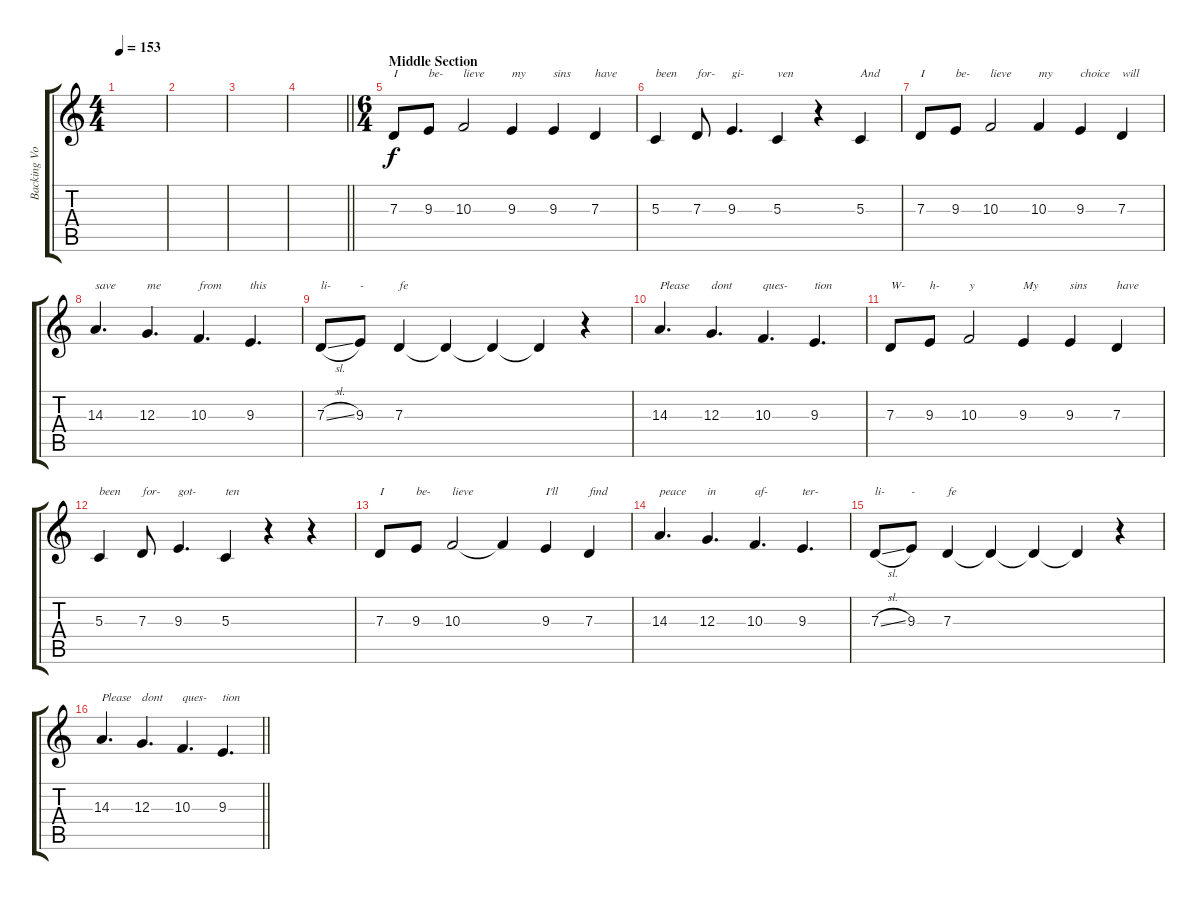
\track ("Backing Vocals" "Backing Vo") {instrument clarinet}
\staff {score tabs}
\tuning (E4 B3 G3 D3 A2 D2) {hide}
\ts (4 4)
\tempo 153
\clef g2
\ks c
|
|
|
\barLineRight lightlight
|
\ts (6 4)
\section ("" "Middle Section")
7.3.8{txt "I"} 9.3.8{txt "be-"} 10.3.2{txt "lieve"} 9.3.4{txt "my"} 9.3.4{txt "sins"} 7.3.4{txt "have"} |
5.3.4{txt "been"} 7.3.8{txt "for-"} 9.3.4{d txt "gi-"} 5.3.4{txt "ven"} r.4 5.3.4{txt "And"} |
7.3.8{txt "I"} 9.3.8{txt "be-"} 10.3.2{txt "lieve"} 10.3.4{txt "my"} 9.3.4{txt "choice"} 7.3.4{txt "will"} |
14.3.4{d txt "save"} 12.3.4{d txt "me"} 10.3.4{d txt "from"} 9.3.4{d txt "this"} |
7.3{sl}.8{txt "li-"} 9.3.8{txt "-"} 7.3.4{txt "fe"} 7.3{t}.4 7.3{t}.4 7.3{t}.4 r.4 |
14.3.4{d txt "Please"} 12.3.4{d txt "dont"} 10.3.4{d txt "ques-"} 9.3.4{d txt "tion"} |
7.3.8{txt "W-"} 9.3.8{txt "h-"} 10.3.2{txt "y"} 9.3.4{txt "My"} 9.3.4{txt "sins"} 7.3.4{txt "have"} |
5.3.4{txt "been"} 7.3.8{txt "for-"} 9.3.4{d txt "got-"} 5.3.4{txt "ten"} r.4 r.4 |
7.3.8{txt "I"} 9.3.8{txt "be-"} 10.3.2{txt "lieve"} 10.3{t}.4 9.3.4{txt "I'll"} 7.3.4{txt "find"} |
14.3.4{d txt "peace"} 12.3.4{d txt "in"} 10.3.4{d txt "af-"} 9.3.4{d txt "ter-"} |
7.3{sl}.8{txt "li-"} 9.3.8{txt "-"} 7.3.4{txt "fe"} 7.3{t}.4 7.3{t}.4 7.3{t}.4 r.4 |
\barLineRight lightlight
14.3.4{d txt "Please"} 12.3.4{d txt "dont"} 10.3.4{d txt "ques-"} 9.3.4{d txt "tion"}
